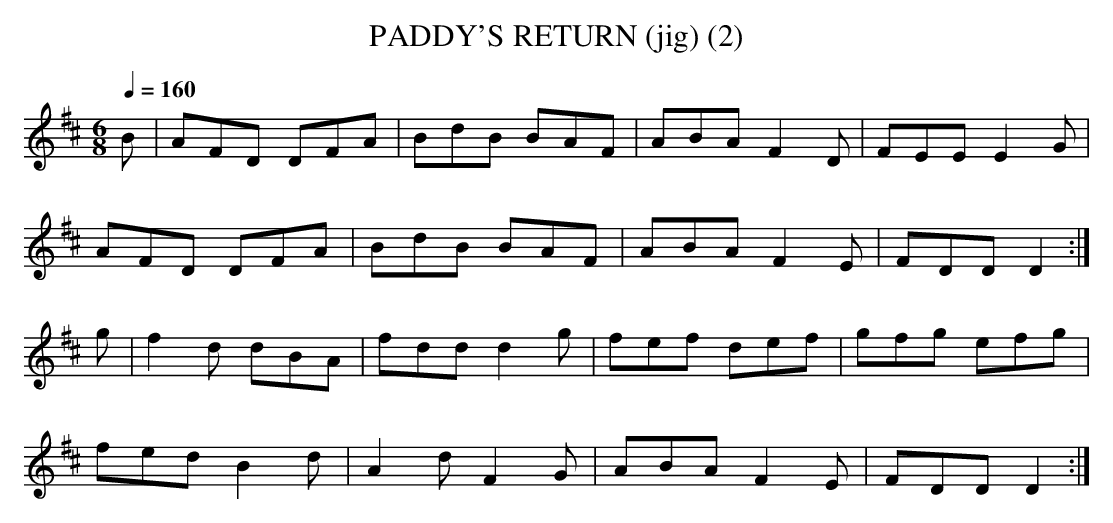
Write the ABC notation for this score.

X:1
T:PADDY'S RETURN (jig) (2)
Q:1/4=160
M:6/8
K:D
B|AFD DFA|BdB BAF|ABA F2D|FEE E2G|
AFD DFA|BdB BAF|ABA F2E|FDD D2 :|
g|f2d dBA|fdd d2g|fef def|gfg efg|
fed B2d|A2d F2G|ABA F2E|FDD D2 :|
